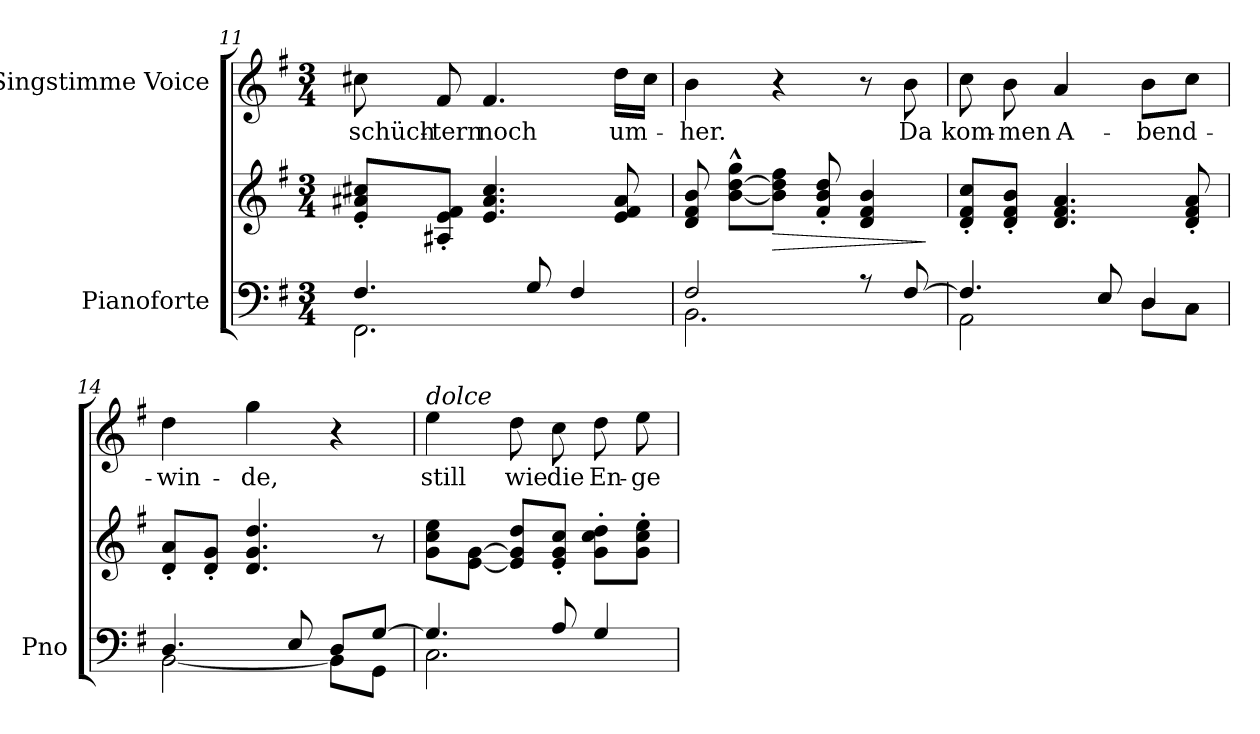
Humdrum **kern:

**kern	**kern	**dynam	**kern	**text
*part2	*part2	*part2	*part1	*part1
*staff3	*staff2	*staff2/3	*staff1	*staff1
*I"Pianoforte	*	*	*I"Singstimme Voice	*
*I'Pno	*	*	*	*
*clefF4	*clefG2	*	*clefG2	*
*k[f#]	*k[f#]	*	*k[f#]	*
*M3/4	*M3/4	*	*M3/4	*
=11	=11	=11	=11	=11
*^	*	*	*	*
4.F#/	2.FF#\	8e/' 8a#X/' 8cc#X/'L	.	8cc#X\	schüch-
.	.	8A#X/' 8e/' 8f#/'J	.	8f#/	-tern
.	.	4.e/ 4.a#/ 4.cc#/	.	4.f#/	noch
8G/	.	.	.	.	.
4F#/	.	.	.	.	.
.	.	8e/ 8f#/ 8a#/	.	16dd\LL	um-
.	.	.	.	16cc#\JJ	.
=12	=12	=12	=12	=12	=12
2F#/	2.BB\	8d/ 8f#/ 8b/	.	4b\	-her.
.	.	[8b\^^ [8dd\^^ 8gg\^^L	.	.	.
!	!	!	!LO:HP:b	!	!
.	.	8b\] 8dd\] 8ff#\J	>	4r	.
.	.	8f#/' 8b/' 8dd/'	.	.	.
8r	.	4d/ 4f#/ 4b/	.	8r	.
[8F#/	.	.	.	8b\	Da
*v	*v	*	*	*	*
.	.	]	.	.
=13	=13	=13	=13	=13
*^	*	*	*	*
4.F#/]	2AA\	8d/' 8f#/' 8cc/'L	.	8cc\	kom-
.	.	8d/' 8f#/' 8b/'J	.	8b\	-men
.	.	4.d/ 4.f#/ 4.a/	.	4a/	A-
8E/	.	.	.	.	.
4D/	8D\L	.	.	8b\L	-bend-
.	8C\J	8d/' 8f#/' 8a/'	.	8cc\J	.
=14	=14	=14	=14	=14	=14
4.D/	[2BB\	8d/' 8a/'L	.	4dd\	-win-
.	.	8d/' 8g/'J	.	.	.
.	.	4.d/ 4.g/ 4.dd/	.	4gg\	-de,
8E/	.	.	.	.	.
8D/L	8BB\L]	.	.	4r	.
[8G/J	8GG\J	8r	.	.	.
=15	=15	=15	=15	=15	=15
!	!	!	!	!LO:TX:i:t=dolce	!
4.G/]	2.C\	8g\ 8cc\ 8ee\L	.	4ee\	still
.	.	[8e\ [8g\J	.	.	.
.	.	8e/] 8g/] 8dd/L	.	8dd\	wie
8A/	.	8e/' 8g/' 8cc/'J	.	8cc\	die
4G/	.	8g\' 8cc\' 8dd\'L	.	8dd\	En-
.	.	8g\' 8cc\' 8ee\'J	.	8ee\	-ge-
*v	*v	*	*	*	*
=	=	=	=	=
*-	*-	*-	*-	*-
